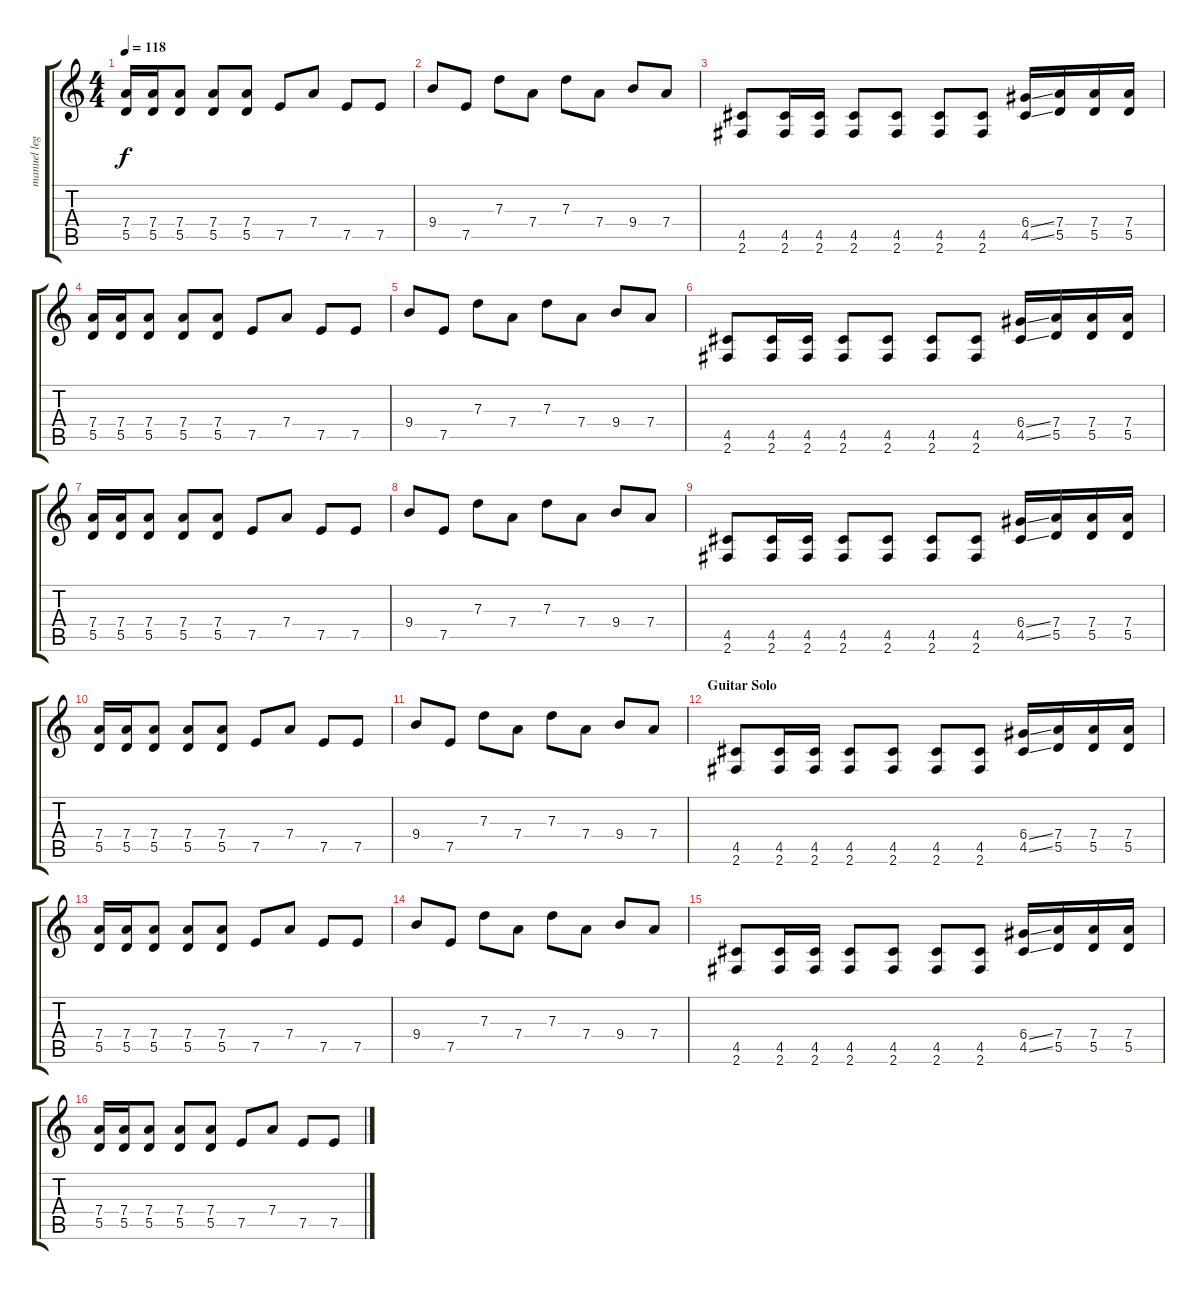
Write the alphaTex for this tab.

\track ("manuel legarda" "manuel leg") {instrument distortionguitar}
\staff {score tabs}
\tuning (E4 B3 G3 D3 A2 E2) {hide}
\ts (4 4)
\tempo 118
\clef g2
\ks c
(7.4 5.5).16{dy f} (7.4 5.5).16 (7.4 5.5).8 (7.4 5.5).8 (7.4 5.5).8 7.5.8 7.4.8 7.5.8 7.5.8 |
9.4.8 7.5.8 7.3.8 7.4.8 7.3.8 7.4.8 9.4.8 7.4.8 |
(4.5 2.6).8 (4.5 2.6).16 (4.5 2.6).16 (4.5 2.6).8 (4.5 2.6).8 (4.5 2.6).8 (4.5 2.6).8 (6.4{ss} 4.5{ss}).16 (7.4 5.5).16 (7.4 5.5).16 (7.4 5.5).16 |
(7.4 5.5).16 (7.4 5.5).16 (7.4 5.5).8 (7.4 5.5).8 (7.4 5.5).8 7.5.8 7.4.8 7.5.8 7.5.8 |
9.4.8 7.5.8 7.3.8 7.4.8 7.3.8 7.4.8 9.4.8 7.4.8 |
(4.5 2.6).8 (4.5 2.6).16 (4.5 2.6).16 (4.5 2.6).8 (4.5 2.6).8 (4.5 2.6).8 (4.5 2.6).8 (6.4{ss} 4.5{ss}).16 (7.4 5.5).16 (7.4 5.5).16 (7.4 5.5).16 |
(7.4 5.5).16 (7.4 5.5).16 (7.4 5.5).8 (7.4 5.5).8 (7.4 5.5).8 7.5.8 7.4.8 7.5.8 7.5.8 |
9.4.8 7.5.8 7.3.8 7.4.8 7.3.8 7.4.8 9.4.8 7.4.8 |
(4.5 2.6).8 (4.5 2.6).16 (4.5 2.6).16 (4.5 2.6).8 (4.5 2.6).8 (4.5 2.6).8 (4.5 2.6).8 (6.4{ss} 4.5{ss}).16 (7.4 5.5).16 (7.4 5.5).16 (7.4 5.5).16 |
(7.4 5.5).16 (7.4 5.5).16 (7.4 5.5).8 (7.4 5.5).8 (7.4 5.5).8 7.5.8 7.4.8 7.5.8 7.5.8 |
9.4.8 7.5.8 7.3.8 7.4.8 7.3.8 7.4.8 9.4.8 7.4.8 |
\section ("" "Guitar Solo")
(4.5 2.6).8 (4.5 2.6).16 (4.5 2.6).16 (4.5 2.6).8 (4.5 2.6).8 (4.5 2.6).8 (4.5 2.6).8 (6.4{ss} 4.5{ss}).16 (7.4 5.5).16 (7.4 5.5).16 (7.4 5.5).16 |
(7.4 5.5).16 (7.4 5.5).16 (7.4 5.5).8 (7.4 5.5).8 (7.4 5.5).8 7.5.8 7.4.8 7.5.8 7.5.8 |
9.4.8 7.5.8 7.3.8 7.4.8 7.3.8 7.4.8 9.4.8 7.4.8 |
(4.5 2.6).8 (4.5 2.6).16 (4.5 2.6).16 (4.5 2.6).8 (4.5 2.6).8 (4.5 2.6).8 (4.5 2.6).8 (6.4{ss} 4.5{ss}).16 (7.4 5.5).16 (7.4 5.5).16 (7.4 5.5).16 |
(7.4 5.5).16 (7.4 5.5).16 (7.4 5.5).8 (7.4 5.5).8 (7.4 5.5).8 7.5.8 7.4.8 7.5.8 7.5.8
